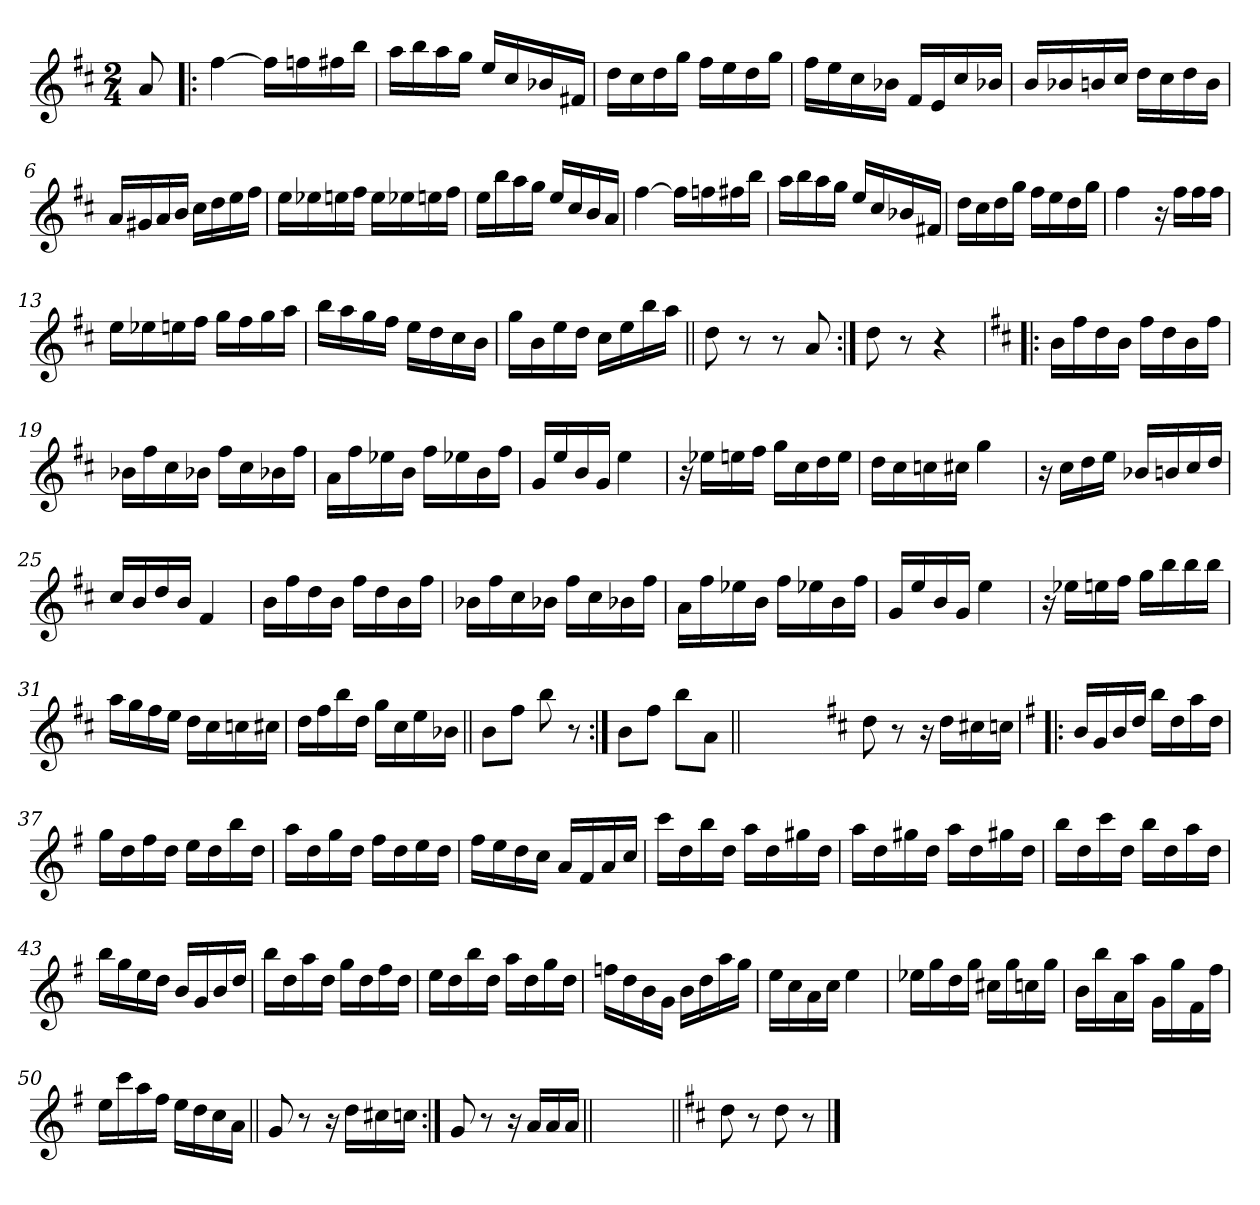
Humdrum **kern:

**kern
*part1
*staff1
*clefG2
*k[f#c#]
*D:
*M2/4
=
8a/
=1!|:
[4ff#\
16ff#\LL]
16ffn\
16ff#X\
16bb\JJ
=2
16aa\LL
16bb\
16aa\
16gg\JJ
16ee/LL
16cc#/
16b-X/
16f#X/JJ
=3
16dd\LL
16cc#\
16dd\
16gg\JJ
16ff#\LL
16ee\
16dd\
16gg\JJ
=4
16ff#\LL
16ee\
16cc#\
16b-X\JJ
16f#/LL
16e/
16cc#/
16b-X/JJ
!!LO:LB:g=z
=5
16b/LL
16b-X/
16bn/
16cc#/JJ
16dd\LL
16cc#\
16dd\
16b\JJ
=6
16a/LL
16g#X/
16a/
16b/JJ
16cc#\LL
16dd\
16ee\
16ff#\JJ
=7
16ee\LL
16ee-X\
16een\
16ff#\JJ
16ee\LL
16ee-X\
16een\
16ff#\JJ
=8
16ee\LL
16bb\
16aa\
16gg\JJ
16ee/LL
16cc#/
16b/
16a/JJ
=9
[4ff#\
16ff#\LL]
16ffn\
16ff#X\
16bb\JJ
!!LO:LB:g=z
=10
16aa\LL
16bb\
16aa\
16gg\JJ
16ee/LL
16cc#/
16b-X/
16f#X/JJ
=11
16dd\LL
16cc#\
16dd\
16gg\JJ
16ff#\LL
16ee\
16dd\
16gg\JJ
=12
4ff#\
16r
16ff#\LL
16ff#\
16ff#\JJ
=13
16ee\LL
16ee-X\
16een\
16ff#\JJ
16gg\LL
16ff#\
16gg\
16aa\JJ
=14
16bb\LL
16aa\
16gg\
16ff#\JJ
16ee\LL
16dd\
16cc#\
16b\JJ
!!LO:LB:g=z
=15
16gg\LL
16b\
16ee\
16dd\JJ
16cc#\LL
16ee\
16bb\
16aa\JJ
=16||
8dd\
8r
8r
8a/
=17:|!
8dd\
8r
4r
=18!|:
*k[f#c#]
*b:
16b\LL
16ff#\
16dd\
16b\JJ
16ff#\LL
16dd\
16b\
16ff#\JJ
=19
16b-X\LL
16ff#\
16cc#\
16b-X\JJ
16ff#\LL
16cc#\
16b-X\
16ff#\JJ
!!LO:LB:g=z
=20
16a\LL
16ff#\
16ee-X\
16b\JJ
16ff#\LL
16ee-X\
16b\
16ff#\JJ
=21
16g/LL
16ee/
16b/
16g/JJ
4ee\
=22
16r
16ee-X\LL
16een\
16ff#\JJ
16gg\LL
16cc#\
16dd\
16ee\JJ
=23
16dd\LL
16cc#\
16ccn\
16cc#X\JJ
4gg\
=24
16r
16cc#\LL
16dd\
16ee\JJ
16b-X/LL
16bn/
16cc#/
16dd/JJ
!!LO:LB:g=z
=25
16cc#/LL
16b/
16dd/
16b/JJ
4f#/
=26
16b\LL
16ff#\
16dd\
16b\JJ
16ff#\LL
16dd\
16b\
16ff#\JJ
=27
16b-X\LL
16ff#\
16cc#\
16b-X\JJ
16ff#\LL
16cc#\
16b-X\
16ff#\JJ
=28
16a\LL
16ff#\
16ee-X\
16b\JJ
16ff#\LL
16ee-X\
16b\
16ff#\JJ
=29
16g/LL
16ee/
16b/
16g/JJ
4ee\
!!LO:LB:g=z
=30
16r
16ee-X\LL
16een\
16ff#\JJ
16gg\LL
16bb\
16bb\
16bb\JJ
=31
16aa\LL
16gg\
16ff#\
16ee\JJ
16dd\LL
16cc#\
16ccn\
16cc#X\JJ
=32
16dd\LL
16ff#\
16bb\
16dd\JJ
16gg\LL
16cc#\
16ee\
16b-X\JJ
=33||
8b\L
8ff#\J
8bb\
8r
=34:|!
8b\L
8ff#\J
8bb\L
8a\J
=34X341||
2ryy
!!LO:LB:g=z
=35-
*k[f#c#]
*D:
8dd\
8r
16r
16dd\LL
16cc#X\
16ccn\JJ
=36!|:
*k[f#]
*G:
16b/LL
16g/
16b/
16dd/JJ
16bb\LL
16dd\
16aa\
16dd\JJ
=37
16gg\LL
16dd\
16ff#\
16dd\JJ
16ee\LL
16dd\
16bb\
16dd\JJ
=38
16aa\LL
16dd\
16gg\
16dd\JJ
16ff#\LL
16dd\
16ee\
16dd\JJ
=39
16ff#\LL
16ee\
16dd\
16cc\JJ
16a/LL
16f#/
16a/
16cc/JJ
!!LO:LB:g=z
=40
16ccc\LL
16dd\
16bb\
16dd\JJ
16aa\LL
16dd\
16gg#X\
16dd\JJ
=41
16aa\LL
16dd\
16gg#X\
16dd\JJ
16aa\LL
16dd\
16gg#X\
16dd\JJ
=42
16bb\LL
16dd\
16ccc\
16dd\JJ
16bb\LL
16dd\
16aa\
16dd\JJ
=43
16bb\LL
16gg\
16ee\
16dd\JJ
16b/LL
16g/
16b/
16dd/JJ
=44
16bb\LL
16dd\
16aa\
16dd\JJ
16gg\LL
16dd\
16ff#\
16dd\JJ
!!LO:LB:g=z
=45
16ee\LL
16dd\
16bb\
16dd\JJ
16aa\LL
16dd\
16gg\
16dd\JJ
=46
16ffn\LL
16dd\
16b\
16g\JJ
16b\LL
16dd\
16aa\
16gg\JJ
=47
16ee\LL
16cc\
16a\
16cc\JJ
4ee\
=48
16ee-X\LL
16gg\
16dd\
16gg\JJ
16cc#X\LL
16gg\
16ccn\
16gg\JJ
=49
16b\LL
16bb\
16a\
16aa\JJ
16g\LL
16gg\
16f#\
16ff#\JJ
!!LO:LB:g=z
=50
16ee\LL
16ccc\
16aa\
16ff#\JJ
16ee\LL
16dd\
16cc\
16a\JJ
=51||
8g/
8r
16r
16dd\LL
16cc#X\
16ccn\JJ
=52:|!
8g/
8r
16r
16a/LL
16a/
16a/JJ
=53||
2ryy
=54||
*k[f#c#]
*D:
8dd\
8r
8dd\
8r
==
*-
